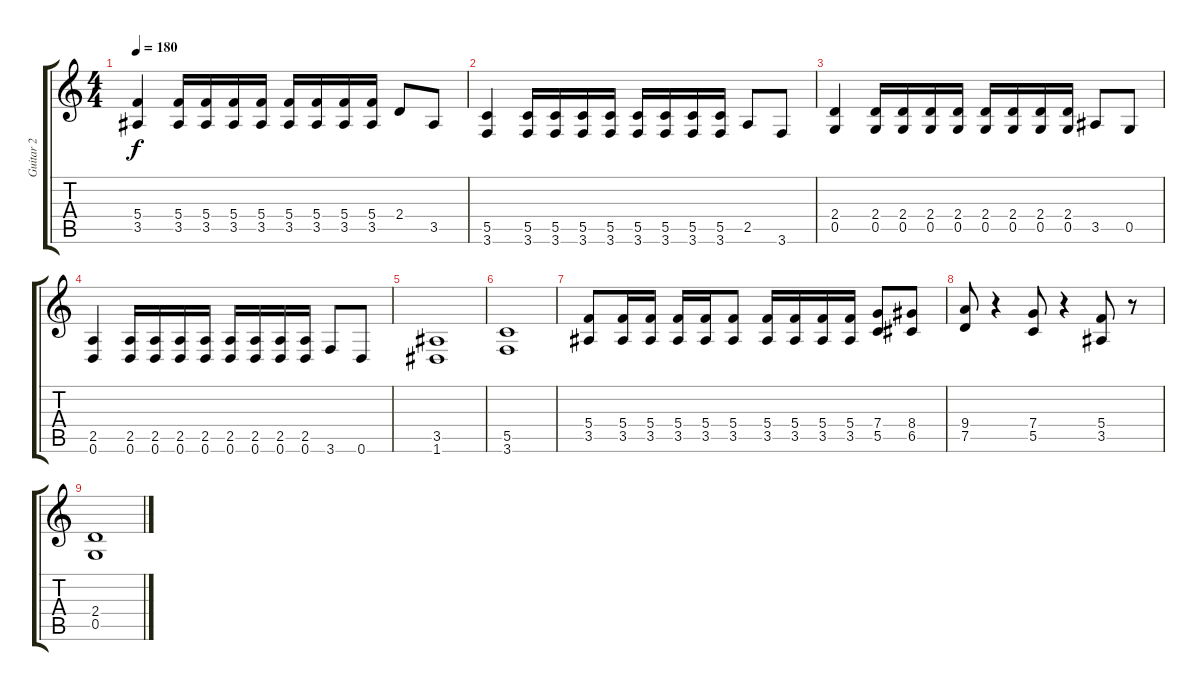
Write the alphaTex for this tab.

\track ("Guitar 2" "Guitar 2") {instrument acousticguitarnylon}
\staff {score tabs}
\tuning (D4 A3 F3 C3 G2 D2) {hide}
\ts (4 4)
\tempo 180
\clef g2
\ks c
(5.4 3.5).4{dy f} (5.4 3.5).16 (5.4 3.5).16 (5.4 3.5).16 (5.4 3.5).16 (5.4 3.5).16 (5.4 3.5).16 (5.4 3.5).16 (5.4 3.5).16 2.4.8 3.5.8 |
(5.5 3.6).4 (5.5 3.6).16 (5.5 3.6).16 (5.5 3.6).16 (5.5 3.6).16 (5.5 3.6).16 (5.5 3.6).16 (5.5 3.6).16 (5.5 3.6).16 2.5.8 3.6.8 |
(2.4 0.5).4 (2.4 0.5).16 (2.4 0.5).16 (2.4 0.5).16 (2.4 0.5).16 (2.4 0.5).16 (2.4 0.5).16 (2.4 0.5).16 (2.4 0.5).16 3.5.8 0.5.8 |
(2.5 0.6).4 (2.5 0.6).16 (2.5 0.6).16 (2.5 0.6).16 (2.5 0.6).16 (2.5 0.6).16 (2.5 0.6).16 (2.5 0.6).16 (2.5 0.6).16 3.6.8 0.6.8 |
(3.5 1.6).1 |
(5.5 3.6).1 |
(5.4 3.5).8 (5.4 3.5).16 (5.4 3.5).16 (5.4 3.5).16 (5.4 3.5).16 (5.4 3.5).8 (5.4 3.5).16 (5.4 3.5).16 (5.4 3.5).16 (5.4 3.5).16 (7.4 5.5).8 (8.4 6.5).8 |
(9.4 7.5).8 r.4 (7.4 5.5).8 r.4 (5.4 3.5).8 r.8 |
(2.4 0.5).1
